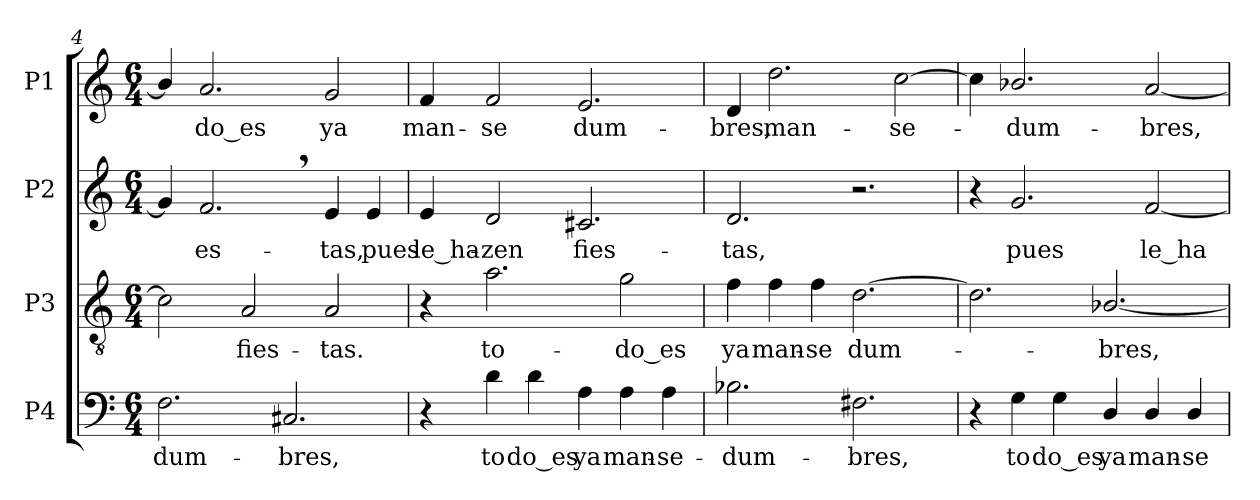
**kern	**text	**kern	**text	**kern	**text	**kern	**text
*part4	*part4	*part3	*part3	*part2	*part2	*part1	*part1
*staff4	*staff4	*staff3	*staff3	*staff2	*staff2	*staff1	*staff1
*I"P4	*	*I"P3	*	*I"P2	*	*I"P1	*
!!LO:LB:g=z
*clefF4	*	*clefGv2	*	*clefG2	*	*clefG2	*
*	*	*ITrd7c12	*	*	*	*	*
*k[]	*	*k[]	*	*k[]	*	*k[]	*
*C:	*	*C:	*	*C:	*	*C:	*
*M6/4	*	*M6/4	*	*M6/4	*	*M6/4	*
=4	=4	=4	=4	=4	=4	=4	=4
!	!LO:LY:b:color=#000000	!	!	!	!	!	!
2.Fi\	-dum-	2Ci\]	.	4gi/]	.	4b-i/]	.
!	!	!	!	!	!LO:LY:b:color=#000000	!	!
!	!	!	!	!	!	!	!LO:LY:b:color=#000000
.	.	.	.	2.f,i/	-es-	2.ai/	-do_es
!	!	!	!LO:LY:b:color=#000000	!	!	!	!
.	.	2AAi/	fies-	.	.	.	.
!	!LO:LY:b:color=#000000	!	!	!	!	!	!
2.C#Xi/	-bres,	.	.	.	.	.	.
!	!	!	!LO:LY:b:color=#000000	!	!	!	!
!	!	!	!	!	!LO:LY:b:color=#000000	!	!
!	!	!	!	!	!	!	!LO:LY:b:color=#000000
.	.	2AAi/	-tas.	4ei/	-tas,	2gi/	ya
!	!	!	!	!	!LO:LY:b:color=#000000	!	!
.	.	.	.	4ei/	pues	.	.
=5	=5	=5	=5	=5	=5	=5	=5
!	!	!	!	!	!LO:LY:b:color=#000000	!	!
!	!	!	!	!	!	!	!LO:LY:b:color=#000000
4r	.	4r	.	4ei/	le_ha-	4fi/	man-
!	!LO:LY:b:color=#000000	!	!	!	!	!	!
!	!	!	!LO:LY:b:color=#000000	!	!	!	!
!	!	!	!	!	!LO:LY:b:color=#000000	!	!
!	!	!	!	!	!	!	!LO:LY:b:color=#000000
4di\	to	2.Ai\	to-	2di/	-zen	2fi/	-se
!	!LO:LY:b:color=#000000	!	!	!	!	!	!
4di\	do_es	.	.	.	.	.	.
!	!LO:LY:b:color=#000000	!	!	!	!	!	!
!	!	!	!	!	!LO:LY:b:color=#000000	!	!
!	!	!	!	!	!	!	!LO:LY:b:color=#000000
4Ai\	ya	.	.	2.c#Xi/	fies-	2.ei/	dum-
!	!LO:LY:b:color=#000000	!	!	!	!	!	!
!	!	!	!LO:LY:b:color=#000000	!	!	!	!
4Ai\	man-	2Gi\	-do_es	.	.	.	.
!	!LO:LY:b:color=#000000	!	!	!	!	!	!
4Ai\	-se-	.	.	.	.	.	.
=6	=6	=6	=6	=6	=6	=6	=6
!	!LO:LY:b:color=#000000	!	!	!	!	!	!
!	!	!	!LO:LY:b:color=#000000	!	!	!	!
!	!	!	!	!	!LO:LY:b:color=#000000	!	!
!	!	!	!	!	!	!	!LO:LY:b:color=#000000
2.B-Xi\	-dum-	4Fi\	ya	2.di/	-tas,	4di/	-bres,
!	!	!	!LO:LY:b:color=#000000	!	!	!	!
!	!	!	!	!	!	!	!LO:LY:b:color=#000000
.	.	4Fi\	man-	.	.	2.ddi\	man-
!	!	!	!LO:LY:b:color=#000000	!	!	!	!
.	.	4Fi\	-se	.	.	.	.
!	!LO:LY:b:color=#000000	!	!	!	!	!	!
!	!	!	!LO:LY:b:color=#000000	!	!	!	!
2.F#Xi\	-bres,	[2.Di\	dum-	2.r	.	.	.
!	!	!	!	!	!	!	!LO:LY:b:color=#000000
.	.	.	.	.	.	[2cci\	-se-
=7	=7	=7	=7	=7	=7	=7	=7
4r	.	2.Di\]	.	4r	.	4cci\]	.
!	!LO:LY:b:color=#000000	!	!	!	!	!	!
!	!	!	!	!	!LO:LY:b:color=#000000	!	!
!	!	!	!	!	!	!	!LO:LY:b:color=#000000
4Gi\	to	.	.	2.gi/	pues	2.b-Xi/	-dum-
!	!LO:LY:b:color=#000000	!	!	!	!	!	!
4Gi\	do_es	.	.	.	.	.	.
!	!LO:LY:b:color=#000000	!	!	!	!	!	!
!	!	!	!LO:LY:b:color=#000000	!	!	!	!
4Di/	ya	[2.BB-Xi/	-bres,	.	.	.	.
!	!LO:LY:b:color=#000000	!	!	!	!	!	!
!	!	!	!	!	!LO:LY:b:color=#000000	!	!
!	!	!	!	!	!	!	!LO:LY:b:color=#000000
4Di/	man-	.	.	[2fi/	le_ha-	[2ai/	-bres,
!	!LO:LY:b:color=#000000	!	!	!	!	!	!
4Di/	-se-	.	.	.	.	.	.
=	=	=	=	=	=	=	=
*-	*-	*-	*-	*-	*-	*-	*-
